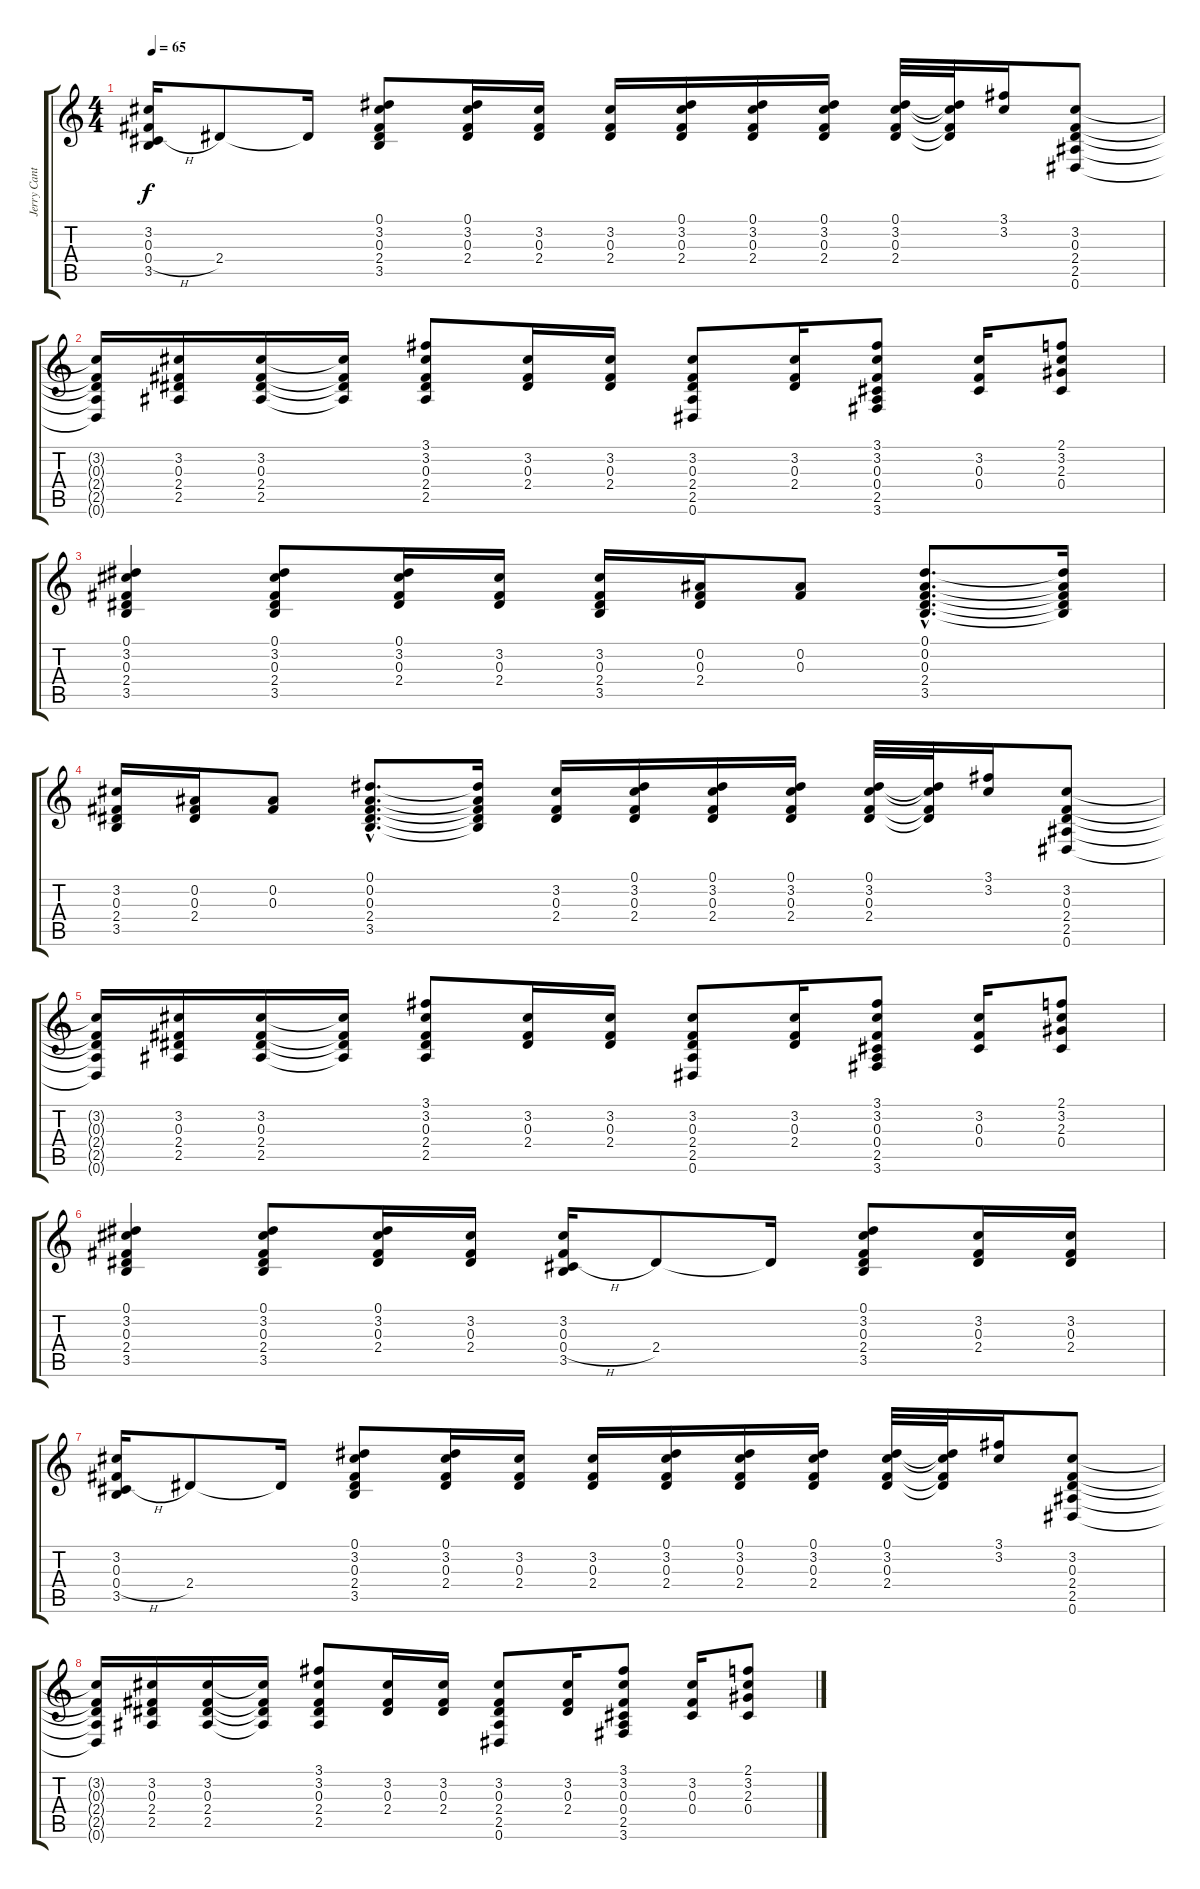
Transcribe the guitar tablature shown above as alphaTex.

\track ("Jerry Cantrell (Acoustic Guitar)" "Jerry Cant") {instrument acousticguitarsteel}
\staff {score tabs}
\tuning (Eb4 Bb3 Gb3 Db3 Ab2 Eb2) {hide}
\ts (4 4)
\tempo 65
\clef g2
\ks c
(3.2 0.3 0.4{h} 3.5).16{dy f} 2.4.8 2.4{t}.16 (0.1 3.2 0.3 2.4 3.5).8 (0.1 3.2 0.3 2.4).16 (3.2 0.3 2.4).16 (3.2 0.3 2.4).16 (0.1 3.2 0.3 2.4).16 (0.1 3.2 0.3 2.4).16 (0.1 3.2 0.3 2.4).16 (0.1 3.2 0.3 2.4).32 (0.1{t} 3.2{t} 0.3{t} 2.4{t}).32 (3.1 3.2).16 (3.2 0.3 2.4 2.5 0.6).8 |
(3.2{t} 0.3{t} 2.4{t} 2.5{t} 0.6{t}).16 (3.2 0.3 2.4 2.5).16 (3.2 0.3 2.4 2.5).16 (3.2{t} 0.3{t} 2.4{t} 2.5{t}).16 (3.1 3.2 0.3 2.4 2.5).8 (3.2 0.3 2.4).16 (3.2 0.3 2.4).16 (3.2 0.3 2.4 2.5 0.6).8 (3.2 0.3 2.4).16 (3.1 3.2 0.3 0.4 2.5 3.6).8 (3.2 0.3 0.4).16 (2.1 3.2 2.3 0.4).8 |
(0.1 3.2 0.3 2.4 3.5).4 (0.1 3.2 0.3 2.4 3.5).8 (0.1 3.2 0.3 2.4).16 (3.2 0.3 2.4).16 (3.2 0.3 2.4 3.5).16 (0.2 0.3 2.4).16 (0.2 0.3).8 (0.1{hac} 0.2{hac} 0.3{hac} 2.4{hac} 3.5{hac}).8{d} (0.1{t} 0.2{t} 0.3{t} 2.4{t} 3.5{t}).16 |
(3.2 0.3 2.4 3.5).16 (0.2 0.3 2.4).16 (0.2 0.3).8 (0.1{hac} 0.2{hac} 0.3{hac} 2.4{hac} 3.5{hac}).8{d} (0.1{t} 0.2{t} 0.3{t} 2.4{t} 3.5{t}).16 (3.2 0.3 2.4).16 (0.1 3.2 0.3 2.4).16 (0.1 3.2 0.3 2.4).16 (0.1 3.2 0.3 2.4).16 (0.1 3.2 0.3 2.4).32 (0.1{t} 3.2{t} 0.3{t} 2.4{t}).32 (3.1 3.2).16 (3.2 0.3 2.4 2.5 0.6).8 |
(3.2{t} 0.3{t} 2.4{t} 2.5{t} 0.6{t}).16 (3.2 0.3 2.4 2.5).16 (3.2 0.3 2.4 2.5).16 (3.2{t} 0.3{t} 2.4{t} 2.5{t}).16 (3.1 3.2 0.3 2.4 2.5).8 (3.2 0.3 2.4).16 (3.2 0.3 2.4).16 (3.2 0.3 2.4 2.5 0.6).8 (3.2 0.3 2.4).16 (3.1 3.2 0.3 0.4 2.5 3.6).8 (3.2 0.3 0.4).16 (2.1 3.2 2.3 0.4).8 |
(0.1 3.2 0.3 2.4 3.5).4 (0.1 3.2 0.3 2.4 3.5).8 (0.1 3.2 0.3 2.4).16 (3.2 0.3 2.4).16 (3.2 0.3 0.4{h} 3.5).16 2.4.8 2.4{t}.16 (0.1 3.2 0.3 2.4 3.5).8 (3.2 0.3 2.4).16 (3.2 0.3 2.4).16 |
(3.2 0.3 0.4{h} 3.5).16 2.4.8 2.4{t}.16 (0.1 3.2 0.3 2.4 3.5).8 (0.1 3.2 0.3 2.4).16 (3.2 0.3 2.4).16 (3.2 0.3 2.4).16 (0.1 3.2 0.3 2.4).16 (0.1 3.2 0.3 2.4).16 (0.1 3.2 0.3 2.4).16 (0.1 3.2 0.3 2.4).32 (0.1{t} 3.2{t} 0.3{t} 2.4{t}).32 (3.1 3.2).16 (3.2 0.3 2.4 2.5 0.6).8 |
(3.2{t} 0.3{t} 2.4{t} 2.5{t} 0.6{t}).16 (3.2 0.3 2.4 2.5).16 (3.2 0.3 2.4 2.5).16 (3.2{t} 0.3{t} 2.4{t} 2.5{t}).16 (3.1 3.2 0.3 2.4 2.5).8 (3.2 0.3 2.4).16 (3.2 0.3 2.4).16 (3.2 0.3 2.4 2.5 0.6).8 (3.2 0.3 2.4).16 (3.1 3.2 0.3 0.4 2.5 3.6).8 (3.2 0.3 0.4).16 (2.1 3.2 2.3 0.4).8
